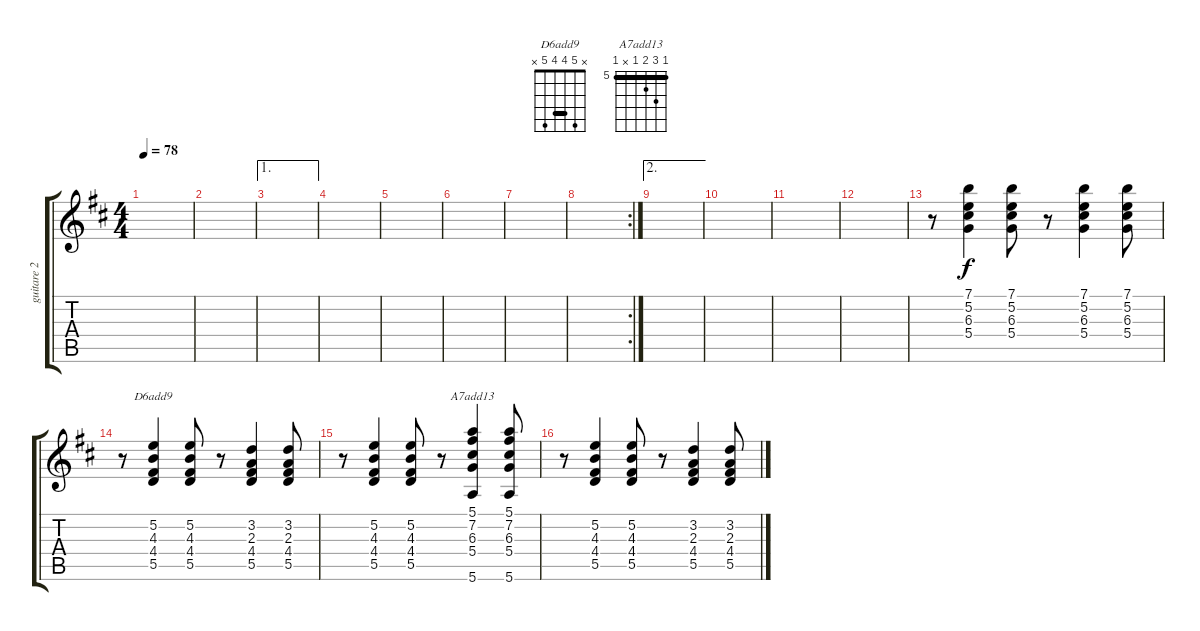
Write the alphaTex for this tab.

\track ("guitare 2" "guitare 2") {instrument acousticguitarnylon}
\staff {score tabs}
\tuning (E4 B3 G3 D3 A2 E2) {hide}
\chord ("D6add9" x 5 4 4 5 x) {barre 4}
\chord ("A7add13" 5 7 6 5 x 5) {firstfret 5 barre 5}
\ts (4 4)
\tempo 78
\clef g2
\ks d
|
|
\ae 1
|
|
|
|
|
\rc 2
|
\ae 2
|
|
|
|
r.8 (7.1 5.2 6.3 5.4).4 (7.1 5.2 6.3 5.4).8 r.8 (7.1 5.2 6.3 5.4).4 (7.1 5.2 6.3 5.4).8 |
r.8 (5.2 4.3 4.4 5.5).4{ch "D6add9"} (5.2 4.3 4.4 5.5).8 r.8 (3.2 2.3 4.4 5.5).4 (3.2 2.3 4.4 5.5).8 |
r.8 (5.2 4.3 4.4 5.5).4 (5.2 4.3 4.4 5.5).8 r.8 (5.1 7.2 6.3 5.4 5.6).4{ch "A7add13"} (5.1 7.2 6.3 5.4 5.6).8 |
r.8 (5.2 4.3 4.4 5.5).4 (5.2 4.3 4.4 5.5).8 r.8 (3.2 2.3 4.4 5.5).4 (3.2 2.3 4.4 5.5).8
